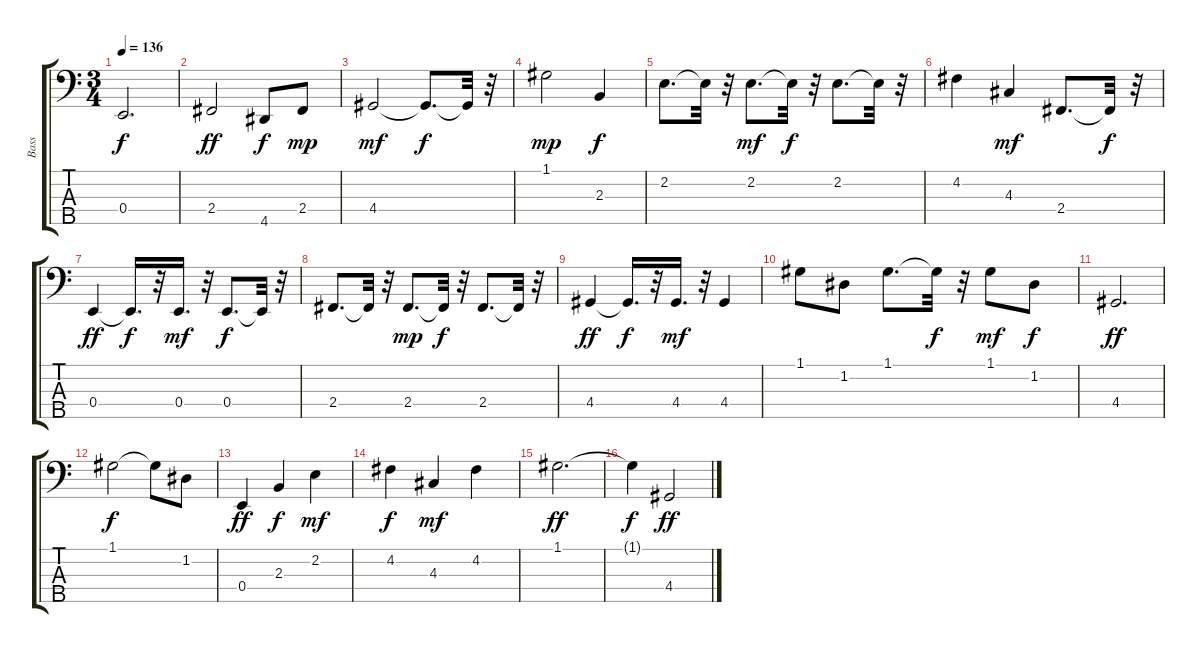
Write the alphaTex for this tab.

\track ("Bass" "Bass") {instrument electricbassfinger}
\staff {score tabs}
\tuning (G2 D2 A1 E1 B0) {hide}
\ts (3 4)
\tempo 136
\clef f4
\ks c
0.4.2{d dy f} |
2.4.2{dy ff} 4.5.8{dy f} 2.4.8{dy mp} |
4.4.2{dy mf} 4.4{t}.8{d dy f} 4.4{t}.32 r.32 |
1.1.2{dy mp} 2.3.4{dy f} |
2.2.8{d} 2.2{t}.32 r.32 2.2.8{d dy mf} 2.2{t}.32{dy f} r.32 2.2.8{d} 2.2{t}.32 r.32 |
4.2.4 4.3.4{dy mf} 2.4.8{d} 2.4{t}.32{dy f} r.32 |
0.4.4{dy ff} 0.4{t}.16{d dy f} r.32 0.4.16{d dy mf} r.32 0.4.8{d dy f} 0.4{t}.32 r.32 |
2.4.8{d} 2.4{t}.32 r.32 2.4.8{d dy mp} 2.4{t}.32{dy f} r.32 2.4.8{d} 2.4{t}.32 r.32 |
4.4.4{dy ff} 4.4{t}.16{d dy f} r.32 4.4.16{d dy mf} r.32 4.4.4 |
1.1.8 1.2.8 1.1.8{d} 1.1{t}.32{dy f} r.32 1.1.8{dy mf} 1.2.8{dy f} |
4.4.2{d dy ff} |
1.1.2{dy f} 1.1{t}.8 1.2.8 |
0.4.4{dy ff} 2.3.4{dy f} 2.2.4{dy mf} |
4.2.4{dy f} 4.3.4{dy mf} 4.2.4 |
1.1.2{d dy ff} |
1.1{t}.4{dy f} 4.4.2{dy ff}
